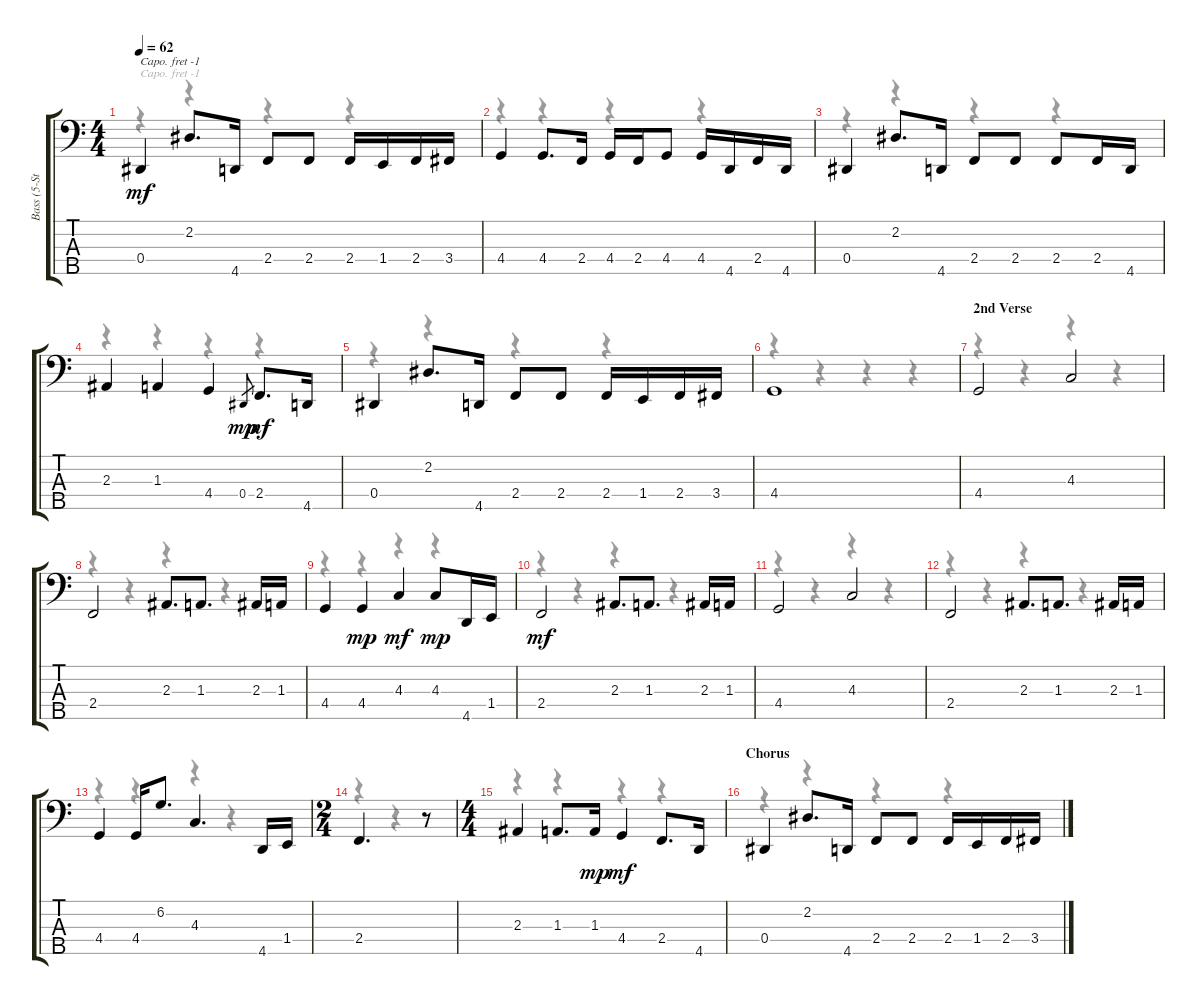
\track ("Bass (5-String)" "Bass (5-St") {instrument electricbasspick}
\staff {score tabs}
\capo -1
\tuning (G2 D2 A1 E1 B0) {hide}
\voice
\ts (4 4)
\tempo 62
\clef f4
\ks c
0.4.4{dy mf} 2.2.8{d} 4.5.16 2.4.8 2.4.8 2.4.16 1.4.16 2.4.16 3.4.16 |
4.4.4 4.4.8{d} 2.4.16 4.4.16 2.4.16 4.4.8 4.4.16 4.5.16 2.4.16 4.5.16 |
0.4.4 2.2.8{d} 4.5.16 2.4.8 2.4.8 2.4.8 2.4.16 4.5.16 |
2.3.4 1.3.4 4.4.4 0.4.8{gr dy mp} 2.4.8{d dy mf} 4.5.16 |
0.4.4 2.2.8{d} 4.5.16 2.4.8 2.4.8 2.4.16 1.4.16 2.4.16 3.4.16 |
4.4.1 |
\section ("" "2nd Verse")
4.4.2 4.3.2 |
2.4.2 2.3.8{d} 1.3.8{d} 2.3.16 1.3.16 |
4.4.4 4.4.4{dy mp} 4.3.4{dy mf} 4.3.8{dy mp} 4.5.16 1.4.16 |
2.4.2{dy mf} 2.3.8{d} 1.3.8{d} 2.3.16 1.3.16 |
4.4.2 4.3.2 |
2.4.2 2.3.8{d} 1.3.8{d} 2.3.16 1.3.16 |
4.4.4 4.4.16 6.2.8{d} 4.3.4{d} 4.5.16 1.4.16 |
\ts (2 4)
2.4.4{d} r.8 |
\ts (4 4)
2.3.4 1.3.8{d} 1.3.16{dy mp} 4.4.4{dy mf} 2.4.8{d} 4.5.16 |
\section ("" "Chorus")
0.4.4 2.2.8{d} 4.5.16 2.4.8 2.4.8 2.4.16 1.4.16 2.4.16 3.4.16
\voice
\clef f4
\ottava regular
\simile none
\ks c
r.4{dy f} r.4 r.4 r.4 |
r.4 r.4 r.4 r.4 |
r.4 r.4 r.4 r.4 |
r.4 r.4 r.4 r.4 |
r.4 r.4 r.4 r.4 |
r.4 r.4 r.4 r.4 |
r.4 r.4 r.4 r.4 |
r.4 r.4 r.4 r.4 |
r.4 r.4 r.4 r.4 |
r.4 r.4 r.4 r.4 |
r.4 r.4 r.4 r.4 |
r.4 r.4 r.4 r.4 |
r.4 r.4 r.4 r.4 |
r.4 r.4 |
r.4 r.4 r.4 r.4 |
r.4 r.4 r.4 r.4
